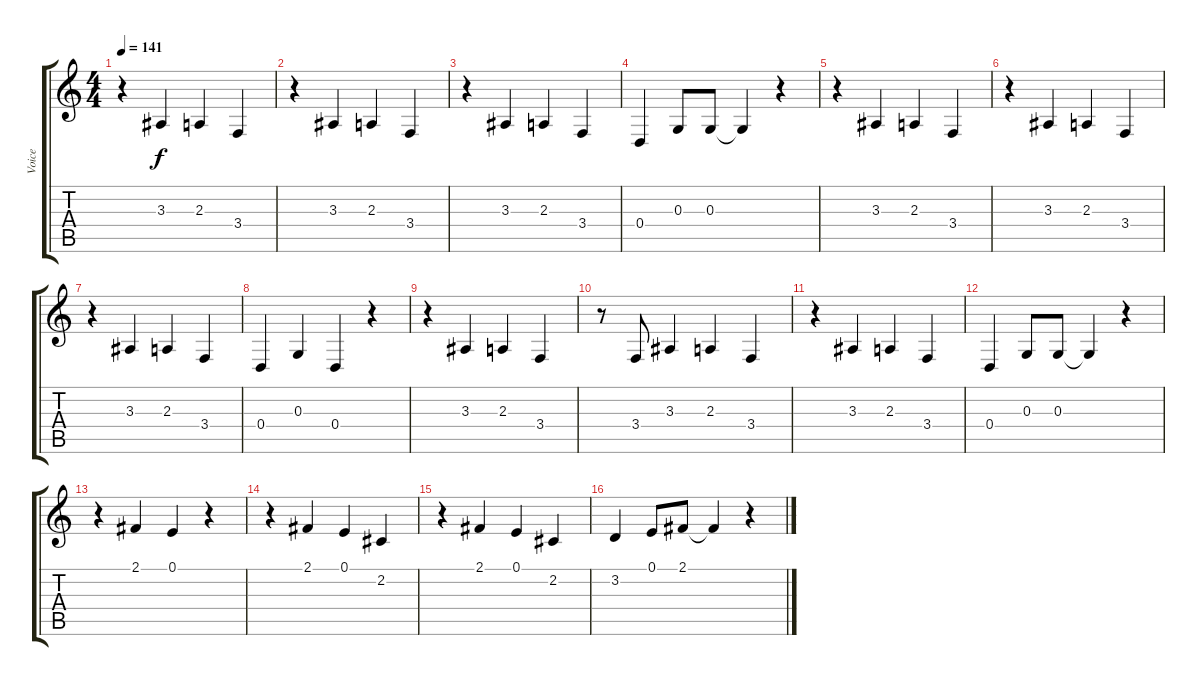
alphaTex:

\track ("Voice" "Voice") {instrument altosax}
\staff {score tabs}
\tuning (E4 B3 G3 D3 A2 E2) {hide}
\ts (4 4)
\tempo 141
\clef g2
\ks c
r.4{dy f} 3.3.4 2.3.4 3.4.4 |
r.4 3.3.4 2.3.4 3.4.4 |
r.4 3.3.4 2.3.4 3.4.4 |
0.4.4 0.3.8 0.3.8 0.3{t}.4 r.4 |
r.4 3.3.4 2.3.4 3.4.4 |
r.4 3.3.4 2.3.4 3.4.4 |
r.4 3.3.4 2.3.4 3.4.4 |
0.4.4 0.3.4 0.4.4 r.4 |
r.4 3.3.4 2.3.4 3.4.4 |
r.8 3.4.8 3.3.4 2.3.4 3.4.4 |
r.4 3.3.4 2.3.4 3.4.4 |
0.4.4 0.3.8 0.3.8 0.3{t}.4 r.4 |
r.4 2.1.4 0.1.4 r.4 |
r.4 2.1.4 0.1.4 2.2.4 |
r.4 2.1.4 0.1.4 2.2.4 |
3.2.4 0.1.8 2.1.8 2.1{t}.4 r.4
